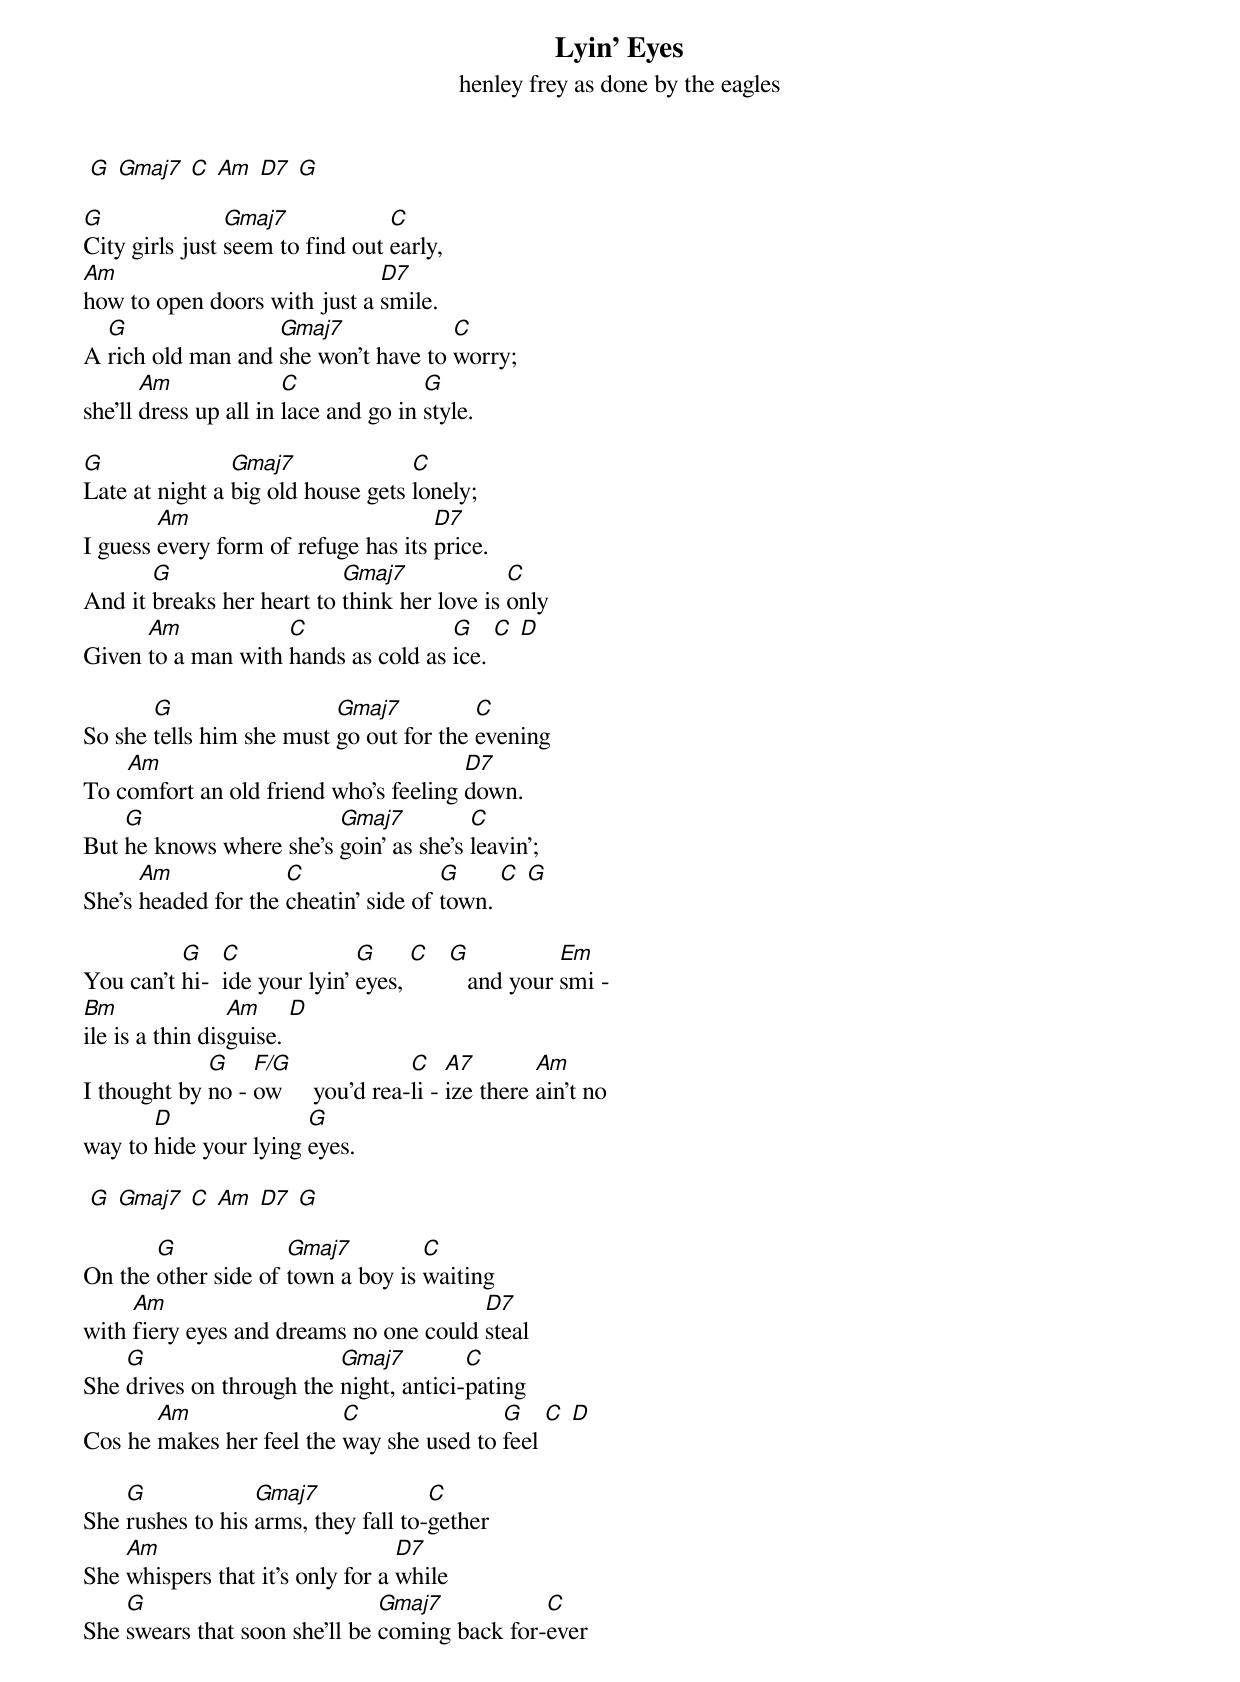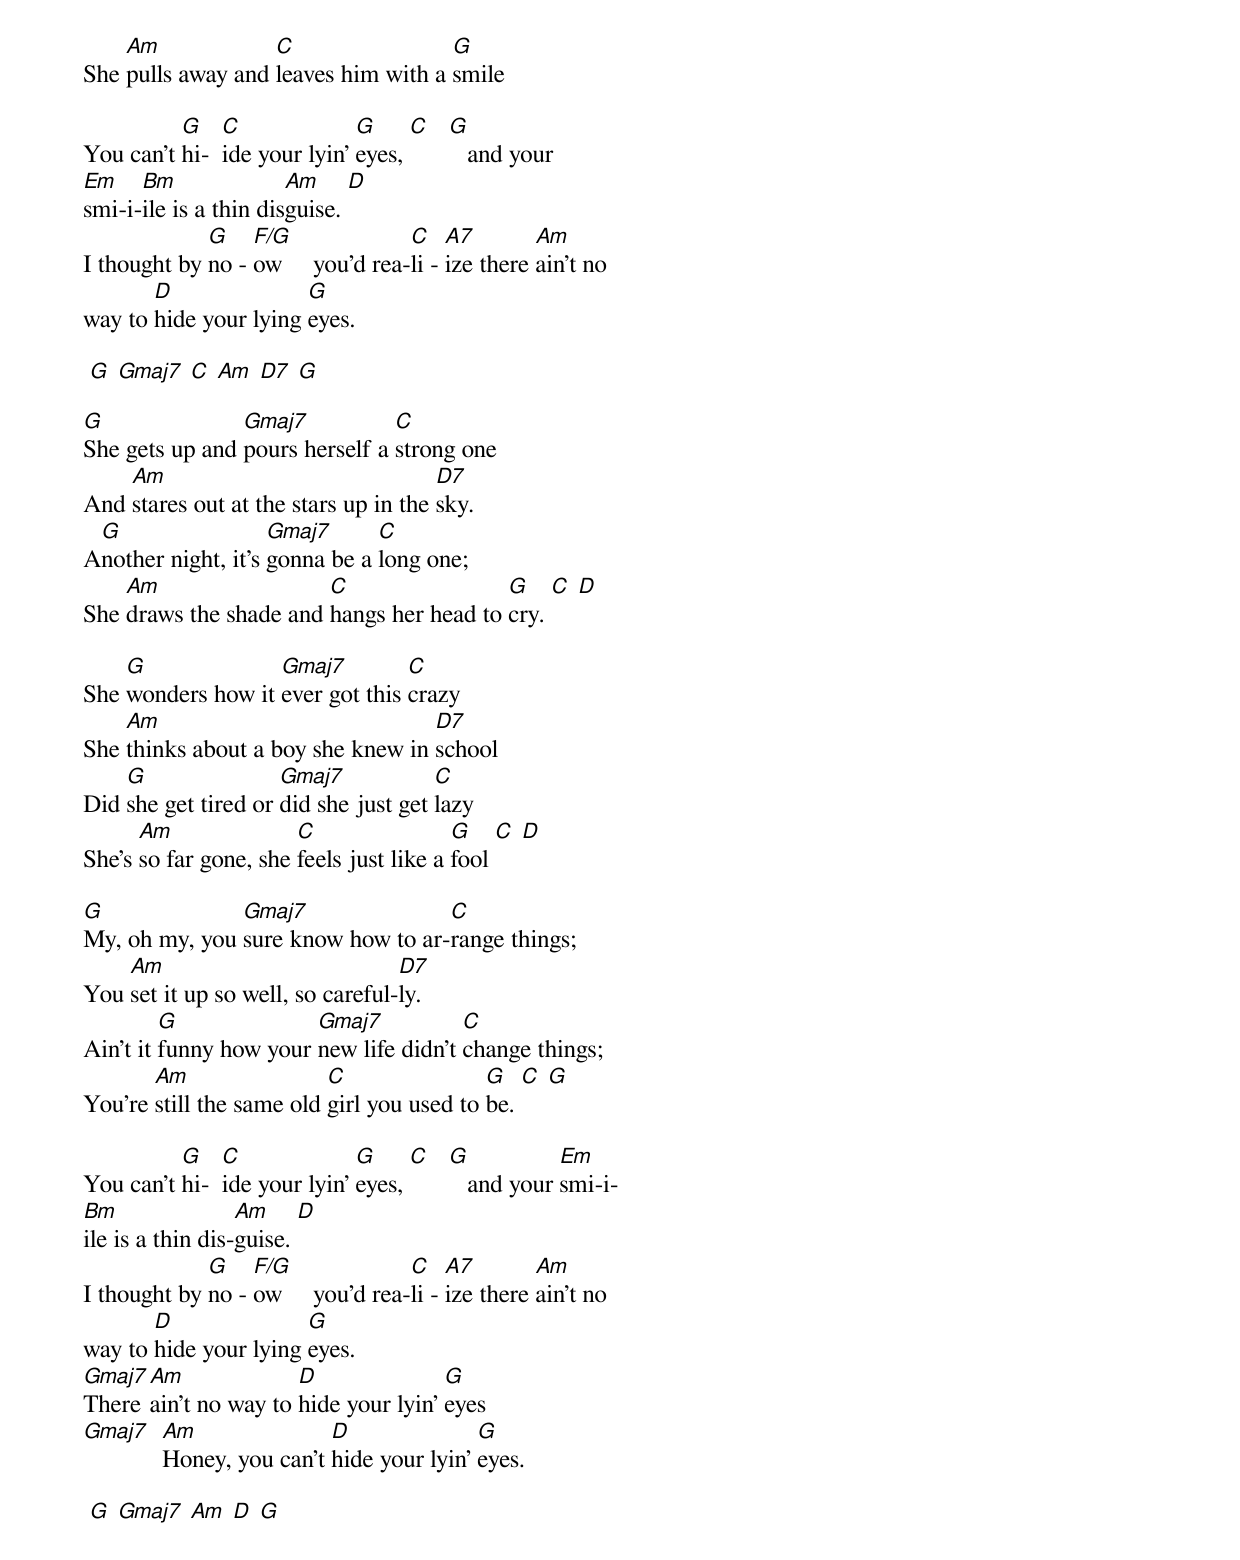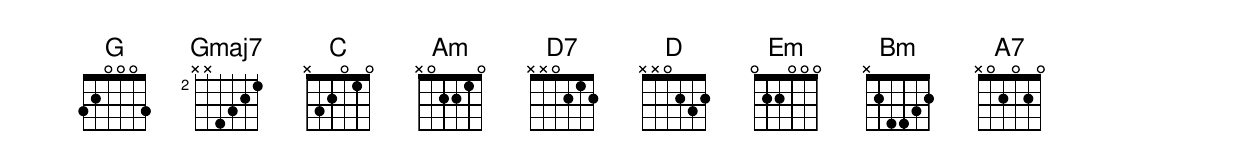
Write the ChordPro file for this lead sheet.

{title: Lyin' Eyes}
{subtitle: henley frey as done by the eagles}
 [G] [Gmaj7] [C] [Am] [D7] [G]

[G]City girls just [Gmaj7]seem to find out [C]early,
[Am]how to open doors with just a [D7]smile.
A [G]rich old man and [Gmaj7]she won't have to [C]worry;
she'll [Am]dress up all in [C]lace and go in [G]style.

[G]Late at night a [Gmaj7]big old house gets [C]lonely;
I guess [Am]every form of refuge has its [D7]price.
And it [G]breaks her heart to [Gmaj7]think her love is [C]only
Given [Am]to a man with [C]hands as cold as [G]ice. [C] [D]

So she [G]tells him she must [Gmaj7]go out for the [C]evening
To c[Am]omfort an old friend who's feeling [D7]down.
But [G]he knows where she's [Gmaj7]goin' as she's [C]leavin';
She's [Am]headed for the [C]cheatin' side of [G]town. [C] [G]

You can't [G]hi-  [C]ide your lyin' [G]eyes, [C]   [G]   and your [Em]smi -
[Bm]ile is a thin dis[Am]guise. [D]
I thought by [G]no - [F/G]ow     you'd rea-[C]li - [A7]ize there [Am]ain't no
way to [D]hide your lying [G]eyes.

 [G] [Gmaj7] [C] [Am] [D7] [G]

On the [G]other side of [Gmaj7]town a boy is [C]waiting
with [Am]fiery eyes and dreams no one could [D7]steal
She [G]drives on through the [Gmaj7]night, antici-[C]pating
Cos he [Am]makes her feel the [C]way she used to [G]feel [C] [D]

She [G]rushes to his [Gmaj7]arms, they fall to-[C]gether
She [Am]whispers that it's only for a [D7]while
She [G]swears that soon she'll be [Gmaj7]coming back for-[C]ever
She [Am]pulls away and [C]leaves him with a [G]smile

You can't [G]hi-  [C]ide your lyin' [G]eyes, [C]   [G]   and your
[Em]smi-i-[Bm]ile is a thin dis[Am]guise. [D]
I thought by [G]no - [F/G]ow     you'd rea-[C]li - [A7]ize there [Am]ain't no
way to [D]hide your lying [G]eyes.

 [G] [Gmaj7] [C] [Am] [D7] [G]

[G]She gets up and [Gmaj7]pours herself a [C]strong one
And [Am]stares out at the stars up in the [D7]sky.
A[G]nother night, it's [Gmaj7]gonna be a [C]long one;
She [Am]draws the shade and [C]hangs her head to [G]cry. [C] [D]

She [G]wonders how it [Gmaj7]ever got this [C]crazy
She [Am]thinks about a boy she knew in [D7]school
Did [G]she get tired or [Gmaj7]did she just get [C]lazy
She's [Am]so far gone, she [C]feels just like a [G]fool [C] [D]

[G]My, oh my, you [Gmaj7]sure know how to ar-[C]range things;
You [Am]set it up so well, so careful-[D7]ly.
Ain't it [G]funny how your [Gmaj7]new life didn't [C]change things;
You're [Am]still the same old [C]girl you used to [G]be. [C] [G]

You can't [G]hi-  [C]ide your lyin' [G]eyes, [C]   [G]   and your [Em]smi-i-
[Bm]ile is a thin dis-[Am]guise. [D]
I thought by [G]no - [F/G]ow     you'd rea-[C]li - [A7]ize there [Am]ain't no
way to [D]hide your lying [G]eyes.
[Gmaj7]There [Am]ain't no way to [D]hide your lyin' [G]eyes
[Gmaj7]  [Am]Honey, you can't [D]hide your lyin' [G]eyes.

 [G] [Gmaj7] [Am] [D] [G]

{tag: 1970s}
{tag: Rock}
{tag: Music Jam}
